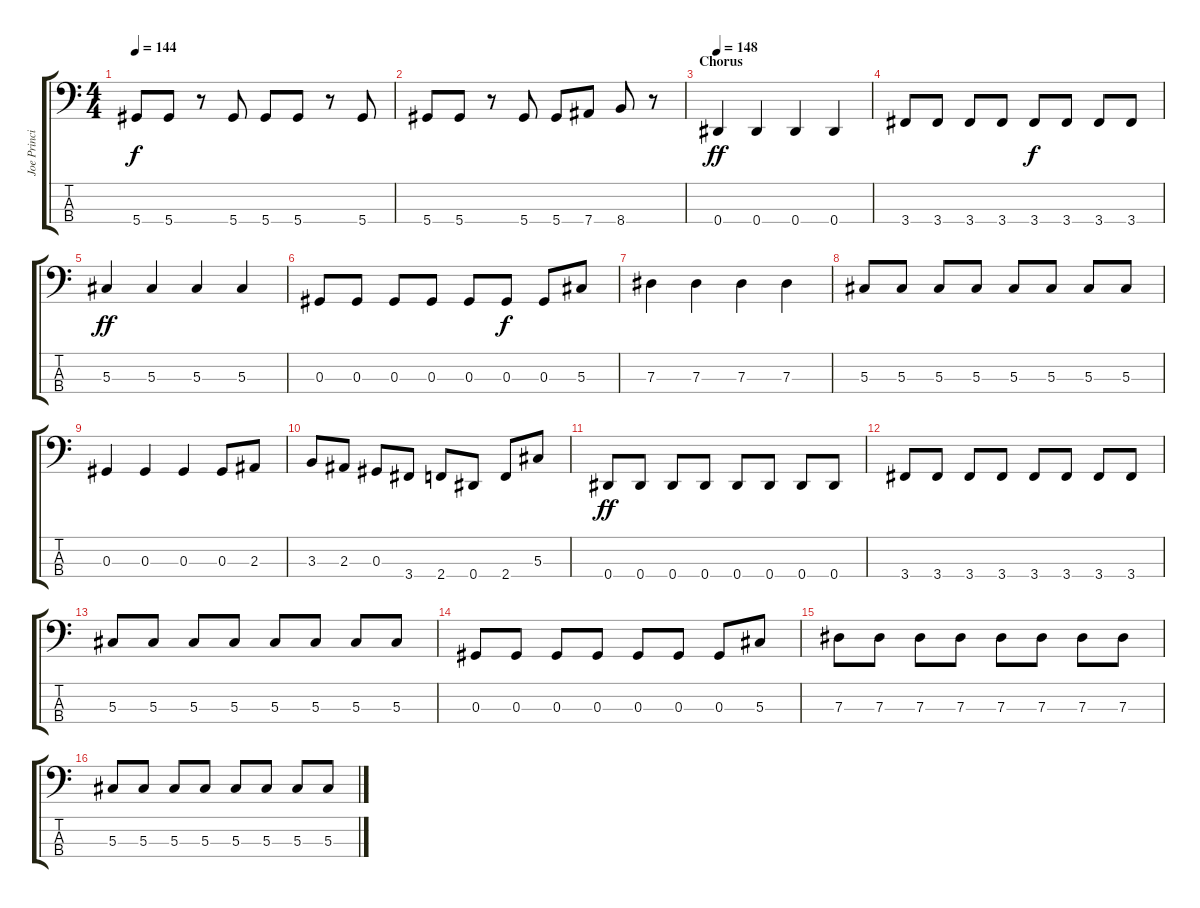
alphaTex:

\track ("Joe Principe - Bass" "Joe Princi") {instrument electricbassfinger}
\staff {score tabs}
\tuning (Gb2 Db2 Ab1 Eb1) {hide}
\ts (4 4)
\tempo 144
\clef f4
\ks c
5.4.8{dy f} 5.4.8 r.8 5.4.8 5.4.8 5.4.8 r.8 5.4.8 |
5.4.8 5.4.8 r.8 5.4.8 5.4.8 7.4.8 8.4.8 r.8 |
\section ("" "Chorus")
\tempo 148
0.4.4{dy ff} 0.4.4 0.4.4 0.4.4 |
3.4.8 3.4.8 3.4.8 3.4.8 3.4.8{dy f} 3.4.8 3.4.8 3.4.8 |
5.3.4{dy ff} 5.3.4 5.3.4 5.3.4 |
0.3.8 0.3.8 0.3.8 0.3.8 0.3.8 0.3.8{dy f} 0.3.8 5.3.8 |
7.3.4 7.3.4 7.3.4 7.3.4 |
5.3.8 5.3.8 5.3.8 5.3.8 5.3.8 5.3.8 5.3.8 5.3.8 |
0.3.4 0.3.4 0.3.4 0.3.8 2.3.8 |
3.3.8 2.3.8 0.3.8 3.4.8 2.4.8 0.4.8 2.4.8 5.3.8 |
0.4.8{dy ff} 0.4.8 0.4.8 0.4.8 0.4.8 0.4.8 0.4.8 0.4.8 |
3.4.8 3.4.8 3.4.8 3.4.8 3.4.8 3.4.8 3.4.8 3.4.8 |
5.3.8 5.3.8 5.3.8 5.3.8 5.3.8 5.3.8 5.3.8 5.3.8 |
0.3.8 0.3.8 0.3.8 0.3.8 0.3.8 0.3.8 0.3.8 5.3.8 |
7.3.8 7.3.8 7.3.8 7.3.8 7.3.8 7.3.8 7.3.8 7.3.8 |
5.3.8 5.3.8 5.3.8 5.3.8 5.3.8 5.3.8 5.3.8 5.3.8
